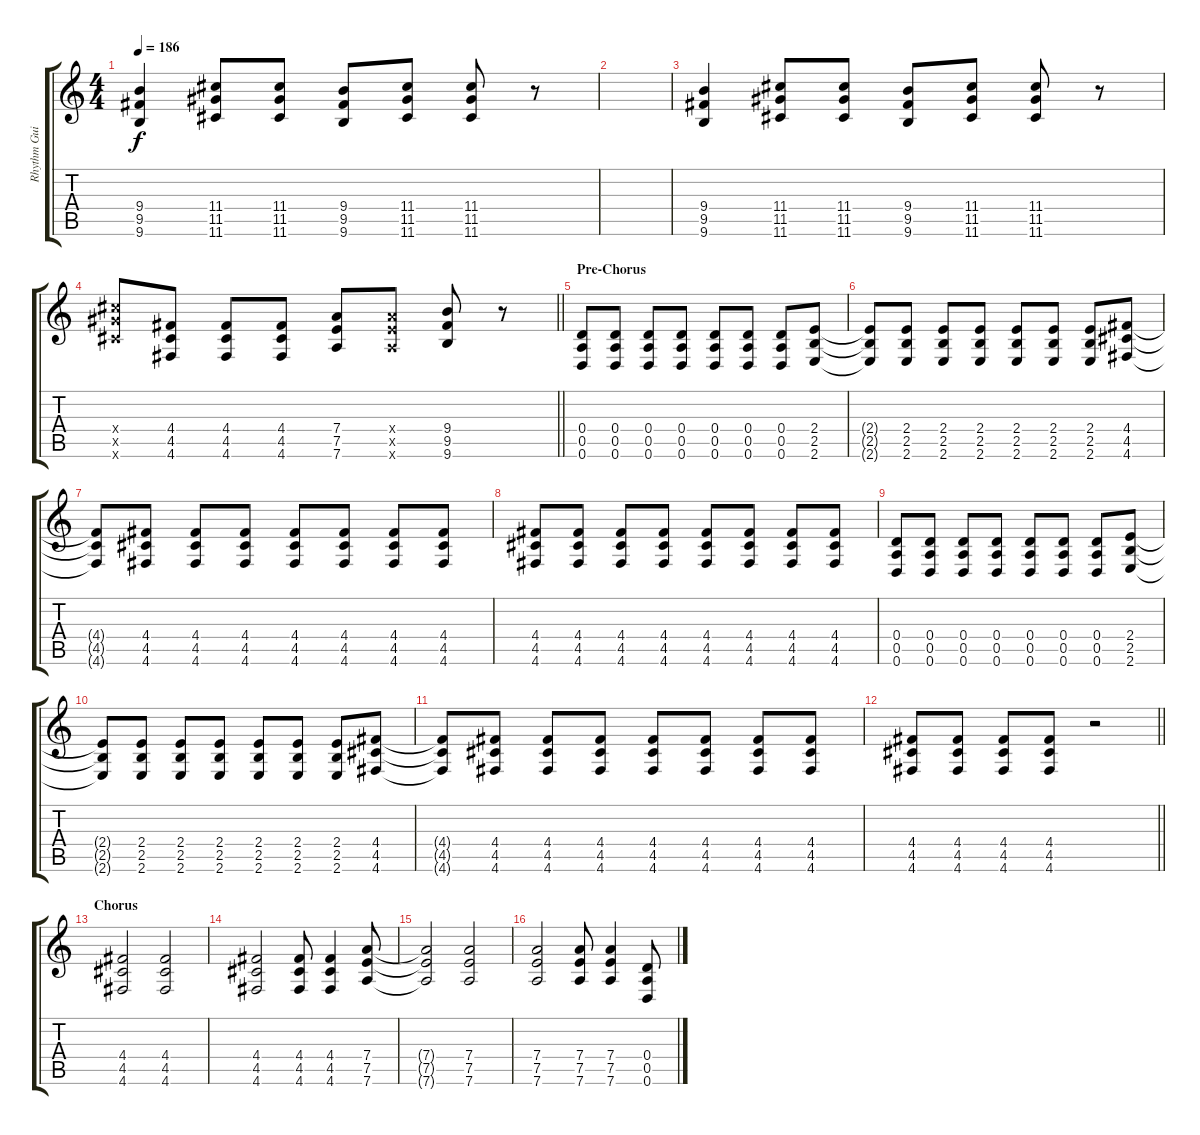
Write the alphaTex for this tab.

\track ("Rhythm Guitar" "Rhythm Gui") {instrument distortionguitar}
\staff {score tabs}
\tuning (E4 B3 G3 D3 A2 D2) {hide}
\ts (4 4)
\tempo 186
\clef g2
\ks c
(9.4 9.5 9.6).4{dy f} (11.4 11.5 11.6).8 (11.4 11.5 11.6).8 (9.4 9.5 9.6).8 (11.4 11.5 11.6).8 (11.4 11.5 11.6).8 r.8 |
|
(9.4 9.5 9.6).4 (11.4 11.5 11.6).8 (11.4 11.5 11.6).8 (9.4 9.5 9.6).8 (11.4 11.5 11.6).8 (11.4 11.5 11.6).8 r.8 |
\barLineRight lightlight
(11.4{x} 11.5{x} 11.6{x}).8 (4.4 4.5 4.6).8 (4.4 4.5 4.6).8 (4.4 4.5 4.6).8 (7.4 7.5 7.6).8 (7.4{x} 7.5{x} 7.6{x}).8 (9.4 9.5 9.6).8 r.8 |
\section ("" "Pre-Chorus")
(0.4 0.5 0.6).8 (0.4 0.5 0.6).8 (0.4 0.5 0.6).8 (0.4 0.5 0.6).8 (0.4 0.5 0.6).8 (0.4 0.5 0.6).8 (0.4 0.5 0.6).8 (2.4 2.5 2.6).8 |
(2.4{t} 2.5{t} 2.6{t}).8 (2.4 2.5 2.6).8 (2.4 2.5 2.6).8 (2.4 2.5 2.6).8 (2.4 2.5 2.6).8 (2.4 2.5 2.6).8 (2.4 2.5 2.6).8 (4.4 4.5 4.6).8 |
(4.4{t} 4.5{t} 4.6{t}).8 (4.4 4.5 4.6).8 (4.4 4.5 4.6).8 (4.4 4.5 4.6).8 (4.4 4.5 4.6).8 (4.4 4.5 4.6).8 (4.4 4.5 4.6).8 (4.4 4.5 4.6).8 |
(4.4 4.5 4.6).8 (4.4 4.5 4.6).8 (4.4 4.5 4.6).8 (4.4 4.5 4.6).8 (4.4 4.5 4.6).8 (4.4 4.5 4.6).8 (4.4 4.5 4.6).8 (4.4 4.5 4.6).8 |
(0.4 0.5 0.6).8 (0.4 0.5 0.6).8 (0.4 0.5 0.6).8 (0.4 0.5 0.6).8 (0.4 0.5 0.6).8 (0.4 0.5 0.6).8 (0.4 0.5 0.6).8 (2.4 2.5 2.6).8 |
(2.4{t} 2.5{t} 2.6{t}).8 (2.4 2.5 2.6).8 (2.4 2.5 2.6).8 (2.4 2.5 2.6).8 (2.4 2.5 2.6).8 (2.4 2.5 2.6).8 (2.4 2.5 2.6).8 (4.4 4.5 4.6).8 |
(4.4{t} 4.5{t} 4.6{t}).8 (4.4 4.5 4.6).8 (4.4 4.5 4.6).8 (4.4 4.5 4.6).8 (4.4 4.5 4.6).8 (4.4 4.5 4.6).8 (4.4 4.5 4.6).8 (4.4 4.5 4.6).8 |
\barLineRight lightlight
(4.4 4.5 4.6).8 (4.4 4.5 4.6).8 (4.4 4.5 4.6).8 (4.4 4.5 4.6).8 r.2 |
\section ("" "Chorus")
(4.4 4.5 4.6).2 (4.4 4.5 4.6).2 |
(4.4 4.5 4.6).2 (4.4 4.5 4.6).8 (4.4 4.5 4.6).4 (7.4 7.5 7.6).8 |
(7.4{t} 7.5{t} 7.6{t}).2 (7.4 7.5 7.6).2 |
(7.4 7.5 7.6).2 (7.4 7.5 7.6).8 (7.4 7.5 7.6).4 (0.4 0.5 0.6).8
